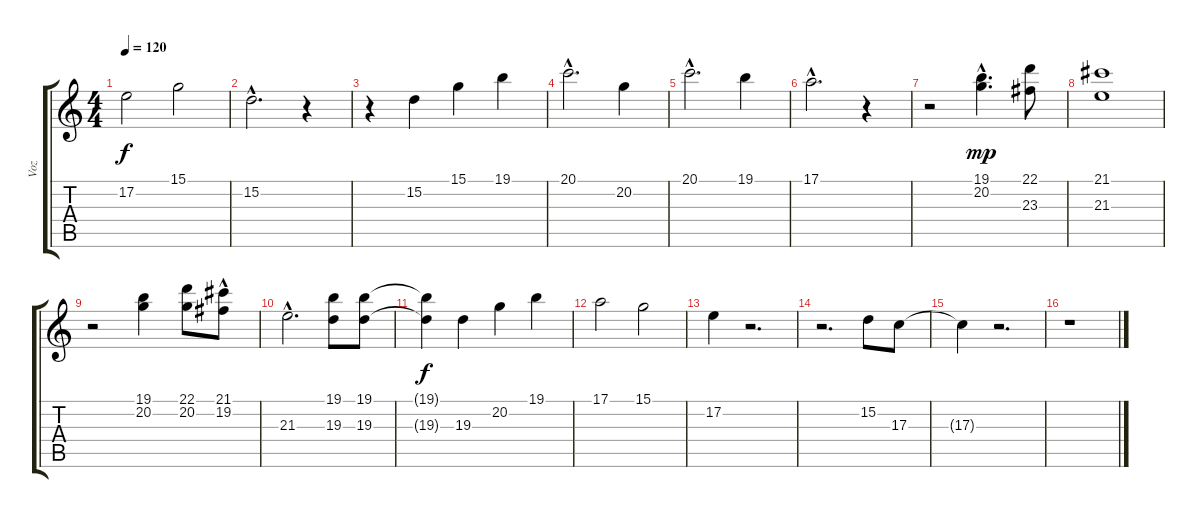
\track ("Voz" "Voz") {instrument lead6voice}
\staff {score tabs}
\tuning (E4 B3 G3 D3 A2 E2) {hide}
\ts (4 4)
\tempo 120
\clef g2
\ks c
17.2.2{dy f} 15.1.2 |
15.2{hac}.2{d} r.4 |
r.4 15.2.4 15.1.4 19.1.4 |
20.1{hac}.2{d} 20.2.4 |
20.1{hac}.2{d} 19.1.4 |
17.1{hac}.2{d} r.4 |
r.2 (19.1{hac} 20.2{hac}).4{d dy mp} (22.1 23.3).8 |
(21.1 21.3).1 |
r.2 (19.1 20.2).4 (22.1 20.2).8 (21.1{hac} 19.2).8 |
21.3{hac}.2{d} (19.1 19.3).8 (19.1 19.3).8 |
(19.1{t} 19.3{t}).4{dy f} 19.3.4 20.2.4 19.1.4 |
17.1.2 15.1.2 |
17.2.4 r.2{d} |
r.2{d} 15.2.8 17.3.8 |
17.3{t}.4 r.2{d} |
r.1
